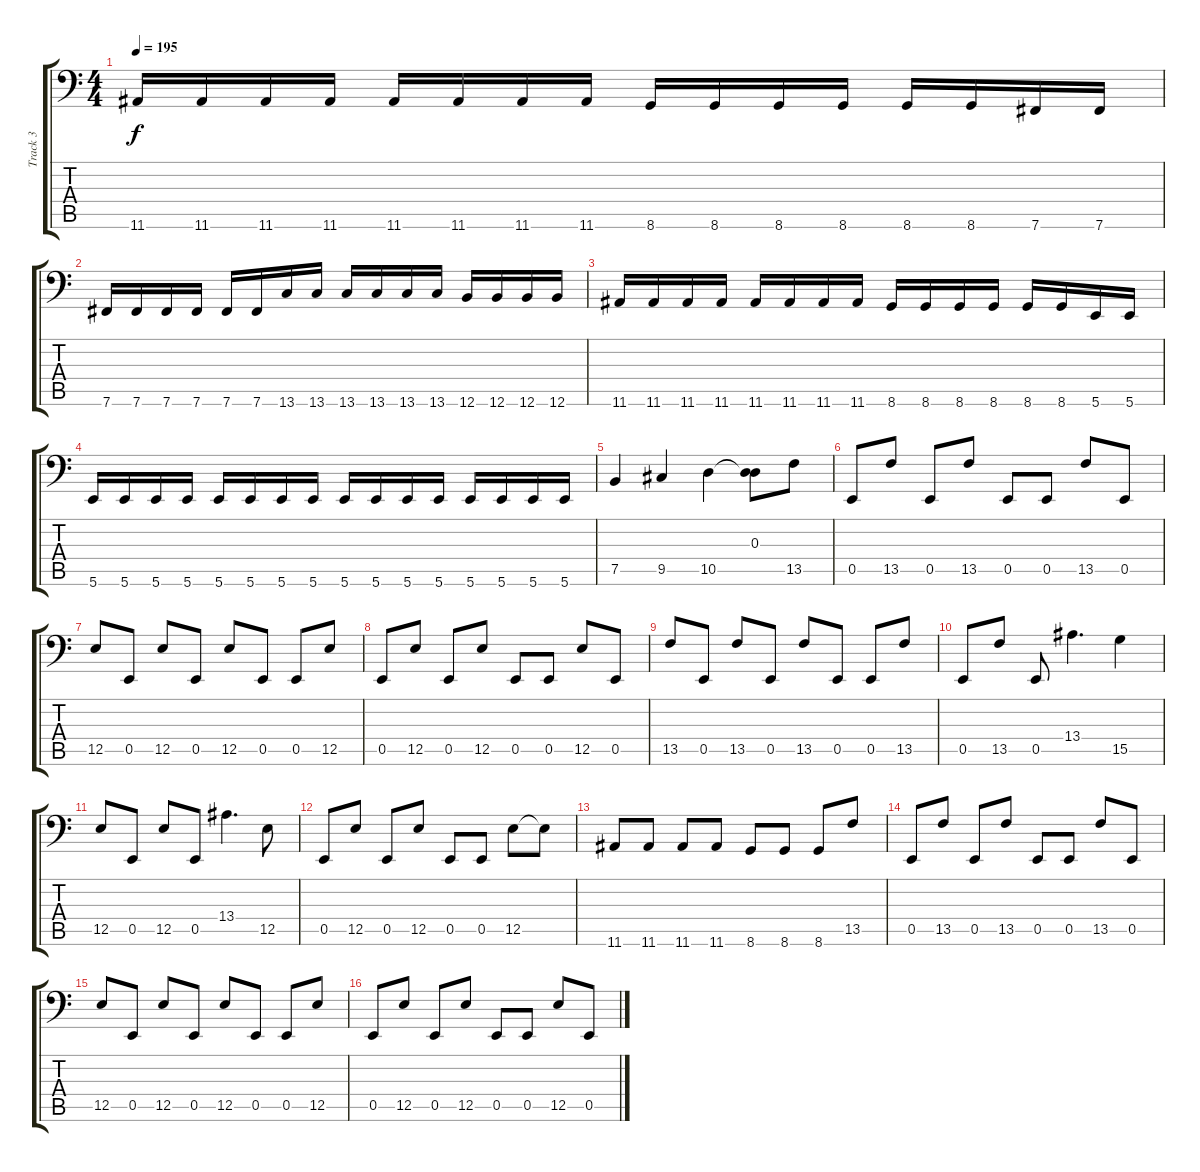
\track ("Track 3" "Track 3") {instrument electricbasspick}
\staff {score tabs}
\tuning (B2 Gb2 D2 A1 E1 B0) {hide}
\ts (4 4)
\tempo 195
\clef f4
\ks c
11.6.16{dy f} 11.6.16 11.6.16 11.6.16 11.6.16 11.6.16 11.6.16 11.6.16 8.6.16 8.6.16 8.6.16 8.6.16 8.6.16 8.6.16 7.6.16 7.6.16 |
7.6.16 7.6.16 7.6.16 7.6.16 7.6.16 7.6.16 13.6.16 13.6.16 13.6.16 13.6.16 13.6.16 13.6.16 12.6.16 12.6.16 12.6.16 12.6.16 |
11.6.16 11.6.16 11.6.16 11.6.16 11.6.16 11.6.16 11.6.16 11.6.16 8.6.16 8.6.16 8.6.16 8.6.16 8.6.16 8.6.16 5.6.16 5.6.16 |
5.6.16 5.6.16 5.6.16 5.6.16 5.6.16 5.6.16 5.6.16 5.6.16 5.6.16 5.6.16 5.6.16 5.6.16 5.6.16 5.6.16 5.6.16 5.6.16 |
7.5.4 9.5.4 10.5.4 (0.3 10.5{t}).8 13.5.8 |
0.5.8 13.5.8 0.5.8 13.5.8 0.5.8 0.5.8 13.5.8 0.5.8 |
12.5.8 0.5.8 12.5.8 0.5.8 12.5.8 0.5.8 0.5.8 12.5.8 |
0.5.8 12.5.8 0.5.8 12.5.8 0.5.8 0.5.8 12.5.8 0.5.8 |
13.5.8 0.5.8 13.5.8 0.5.8 13.5.8 0.5.8 0.5.8 13.5.8 |
0.5.8 13.5.8 0.5.8 13.4.4{d} 15.5.4 |
12.5.8 0.5.8 12.5.8 0.5.8 13.4.4{d} 12.5.8 |
0.5.8 12.5.8 0.5.8 12.5.8 0.5.8 0.5.8 12.5.8 12.5{t}.8 |
11.6.8 11.6.8 11.6.8 11.6.8 8.6.8 8.6.8 8.6.8 13.5.8 |
0.5.8 13.5.8 0.5.8 13.5.8 0.5.8 0.5.8 13.5.8 0.5.8 |
12.5.8 0.5.8 12.5.8 0.5.8 12.5.8 0.5.8 0.5.8 12.5.8 |
0.5.8 12.5.8 0.5.8 12.5.8 0.5.8 0.5.8 12.5.8 0.5.8
